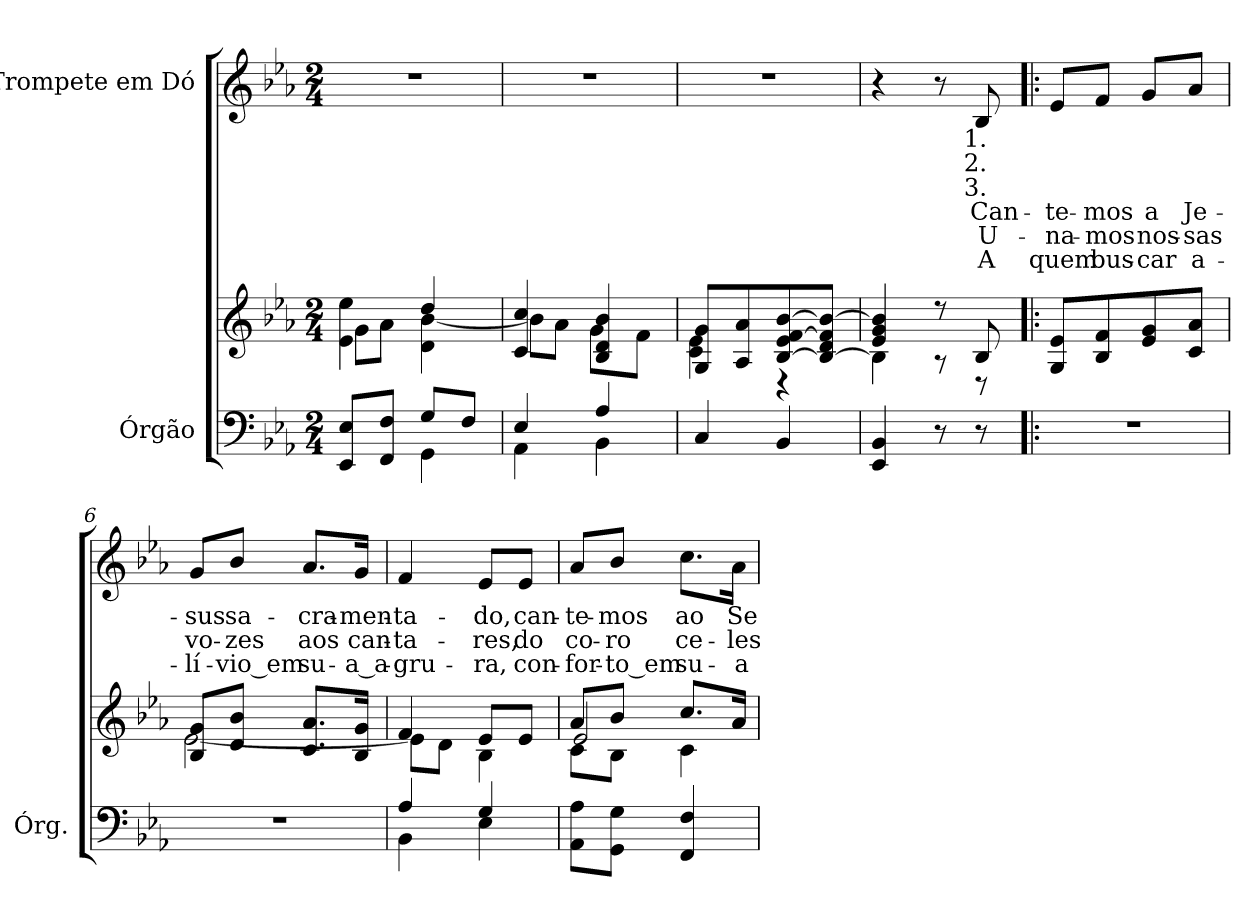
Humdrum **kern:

**kern	**kern	**kern	**text	**text	**text
*part2	*part2	*part1	*part1	*part1	*part1
*staff3	*staff2	*staff1	*staff1	*staff1	*staff1
*I"Órgão	*	*I"Trompete em Dó	*	*	*
*I'Órg.	*	*	*	*	*
!!LO:PB:g=z
*clefF4	*clefG2	*clefG2	*	*	*
*k[b-e-a-]	*k[b-e-a-]	*k[b-e-a-]	*	*	*
*E-:	*E-:	*E-:	*	*	*
*M2/4	*M2/4	*M2/4	*	*	*
*MM52	*MM52	*MM52	*	*	*
=1	=1	=1	=1	=1	=1
*^	*^	*	*	*	*
!	!	!	!	!LO:N:vis=1	!	!	!
8EE-i/ 8E-iL	4ryy	4e-i\ 4ee-i	8gi\L	2r	.	.	.
8FFi/ 8FiJ	.	.	8a-i\J	.	.	.	.
8Gi/L	4GGi\	4ddi/	4di\ [<4b-i	.	.	.	.
8Fi/J	.	.	.	.	.	.	.
=2	=2	=2	=2	=2	=2	=2	=2
!	!	!	!	!LO:N:vis=1	!	!	!
4E-i/	4AA-i\	4ci/ 4cci	8b-i\L]	2r	.	.	.
.	.	.	8a-i\J	.	.	.	.
4A-i/	4BB-i\	4B-i/ 4di 4b-i	8gi\L	.	.	.	.
.	.	.	8fi\J	.	.	.	.
*v	*v	*	*	*	*	*	*
=3	=3	=3	=3	=3	=3	=3
!	!	!	!LO:N:vis=1	!	!	!
4Ci/	8Gi/ 8giL	4ci\ 4e-i	2r	.	.	.
.	8A-i/ 8a-i	.	.	.	.	.
4BB-i/	[>8B-i/ 8e-i [>8fi [>8b-i	4r	.	.	.	.
.	8B-i/_> 8di 8fi] 8b-i_>J	.	.	.	.	.
=4	=4	=4	=4	=4	=4	=4
4EE-i/ 4BB-i	4e-i/ 4gi 4b-i]	4B-i\]	4r	.	.	.
8r	8r	8r	8r	.	.	.
!	!	!	!LO:TX:b:cj:t=1.	!	!	!
!	!	!	!LO:TX:b:cj:t=2.	!	!	!
!	!	!	!LO:TX:b:cj:t=3.	!	!	!
!	!	!	!	!LO:LY:b:color=#000000	!LO:LY:b:color=#000000	!LO:LY:b:color=#000000
8r	8B-i/	8r	8B-i/	Can-	U-	A
=5!|:	=5!|:	=5!|:	=5!|:	=5!|:	=5!|:	=5!|:
!LO:N:vis=1	!	!	!	!	!	!
*	*v	*v	*	*	*	*
*	*^	*	*	*	*
!	!	!	!	!LO:LY:b:color=#000000	!LO:LY:b:color=#000000	!LO:LY:b:color=#000000
*	*v	*v	*	*	*	*
2r	8Gi/ 8e-iL	8e-i/L	-te-	-na-	quem
!	!	!	!LO:LY:b:color=#000000	!LO:LY:b:color=#000000	!LO:LY:b:color=#000000
.	8B-i/ 8fi	8fi/J	-mos	-mos	bus-
!	!	!	!LO:LY:b:color=#000000	!LO:LY:b:color=#000000	!LO:LY:b:color=#000000
.	8e-i/ 8gi	8gi/L	a	nos-	-car
!	!	!	!LO:LY:b:color=#000000	!LO:LY:b:color=#000000	!LO:LY:b:color=#000000
.	8ci/ 8a-iJ	8a-i/J	Je-	-sas	a-
=6	=6	=6	=6	=6	=6
!LO:N:vis=1	!	!	!	!	!
*	*^	*	*	*	*
!	!	!	!	!LO:LY:b:color=#000000	!LO:LY:b:color=#000000	!LO:LY:b:color=#000000
2r	8B-i/ 8giL	[<2e-i\	8gi/L	-sus	vo-	-lí-
!	!	!	!	!LO:LY:b:color=#000000	!LO:LY:b:color=#000000	!LO:LY:b:color=#000000
.	8di/ 8b-iJ	.	8b-i/J	sa-	-zes	-vio_em
!	!	!	!	!LO:LY:b:color=#000000	!LO:LY:b:color=#000000	!LO:LY:b:color=#000000
.	8.ci/ 8.a-iL	.	8.a-i/L	-cra-	aos	su-
!	!	!	!	!LO:LY:b:color=#000000	!LO:LY:b:color=#000000	!LO:LY:b:color=#000000
.	16B-i/ 16giJk	.	16gi/Jk	-men-	can-	-a_a-
!!LO:LB:g=z
=7	=7	=7	=7	=7	=7	=7
*^	*	*	*	*	*	*
!	!	!	!	!	!LO:LY:b:color=#000000	!LO:LY:b:color=#000000	!LO:LY:b:color=#000000
4A-i/	4BB-i\	4fi/	8e-i\L]	4fi/	-ta-	-ta-	-gru-
.	.	.	8di\J	.	.	.	.
!	!	!	!	!	!LO:LY:b:color=#000000	!LO:LY:b:color=#000000	!LO:LY:b:color=#000000
4Gi/	4E-i\	8e-i/L	4B-i\	8e-i/L	-do,	-res,	-ra,
!	!	!	!	!	!LO:LY:b:color=#000000	!LO:LY:b:color=#000000	!LO:LY:b:color=#000000
.	.	8e-i/J	.	8e-i/J	can-	do	con-
*v	*v	*	*	*	*	*	*
=8	=8	=8	=8	=8	=8	=8
*	*	*^	*	*	*	*
!	!	!	!	!	!LO:LY:b:color=#000000	!LO:LY:b:color=#000000	!LO:LY:b:color=#000000
8AA-i\ 8A-iL	8a-i/L	8ci\L	2e-i/	8a-i/L	-te-	co-	-for-
!	!	!	!	!	!LO:LY:b:color=#000000	!LO:LY:b:color=#000000	!LO:LY:b:color=#000000
8GGi\ 8GiJ	8b-i/J	8B-i\J	.	8b-i/J	-mos	-ro	-to_em
!	!	!	!	!	!LO:LY:b:color=#000000	!LO:LY:b:color=#000000	!LO:LY:b:color=#000000
4FFi/ 4Fi	8.cci/L	4ci\	.	8.cci\L	ao	ce-	su-
!	!	!	!	!	!LO:LY:b:color=#000000	!LO:LY:b:color=#000000	!LO:LY:b:color=#000000
.	16a-i/Jk	.	.	16a-i\Jk	Se-	-les-	-a
*	*v	*v	*v	*	*	*	*
=	=	=	=	=	=
*-	*-	*-	*-	*-	*-
